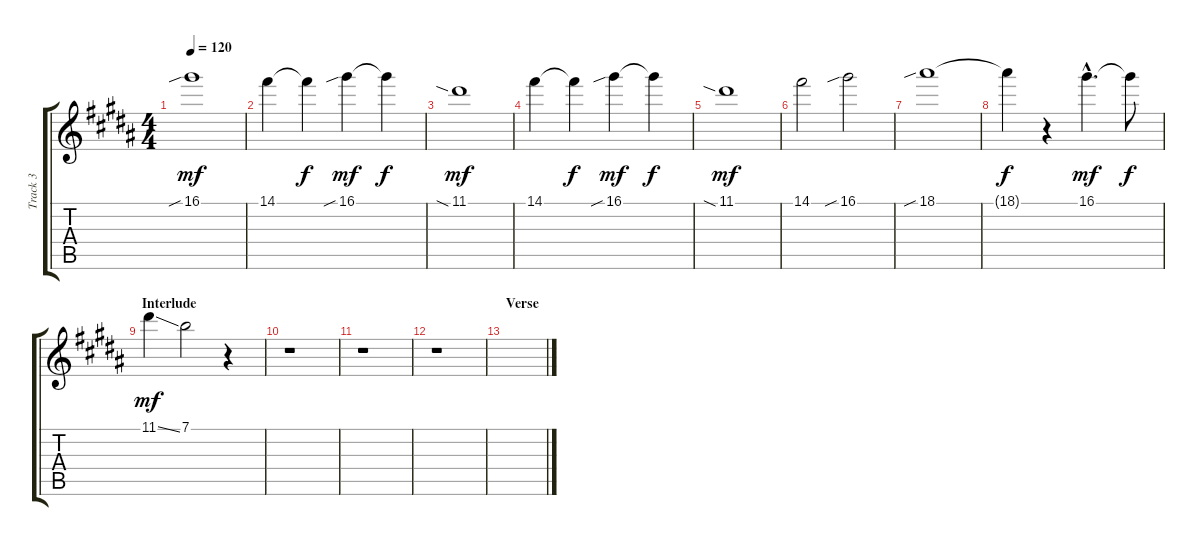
\track ("Track 3" "Track 3") {instrument electricguitarclean}
\staff {score tabs}
\tuning (E4 B3 G3 D3 A2 E2) {hide}
\ts (4 4)
\tempo 120
\clef g2
\ks b
16.1{sib}.1{dy mf} |
14.1.4 14.1{t}.4{dy f} 16.1{sib}.4{dy mf} 16.1{t}.4{dy f} |
11.1{sia}.1{dy mf} |
14.1.4 14.1{t}.4{dy f} 16.1{sib}.4{dy mf} 16.1{t}.4{dy f} |
11.1{sia}.1{dy mf} |
14.1.2 16.1{sib}.2 |
18.1{sib}.1 |
18.1{t}.4{dy f} r.4 16.1{hac}.4{d dy mf} 16.1{t}.8{dy f} |
\section ("" "Interlude")
11.1{ss}.4{dy mf} 7.1.2 r.4 |
r.1 |
r.1 |
r.1 |
\section ("" "Verse")
